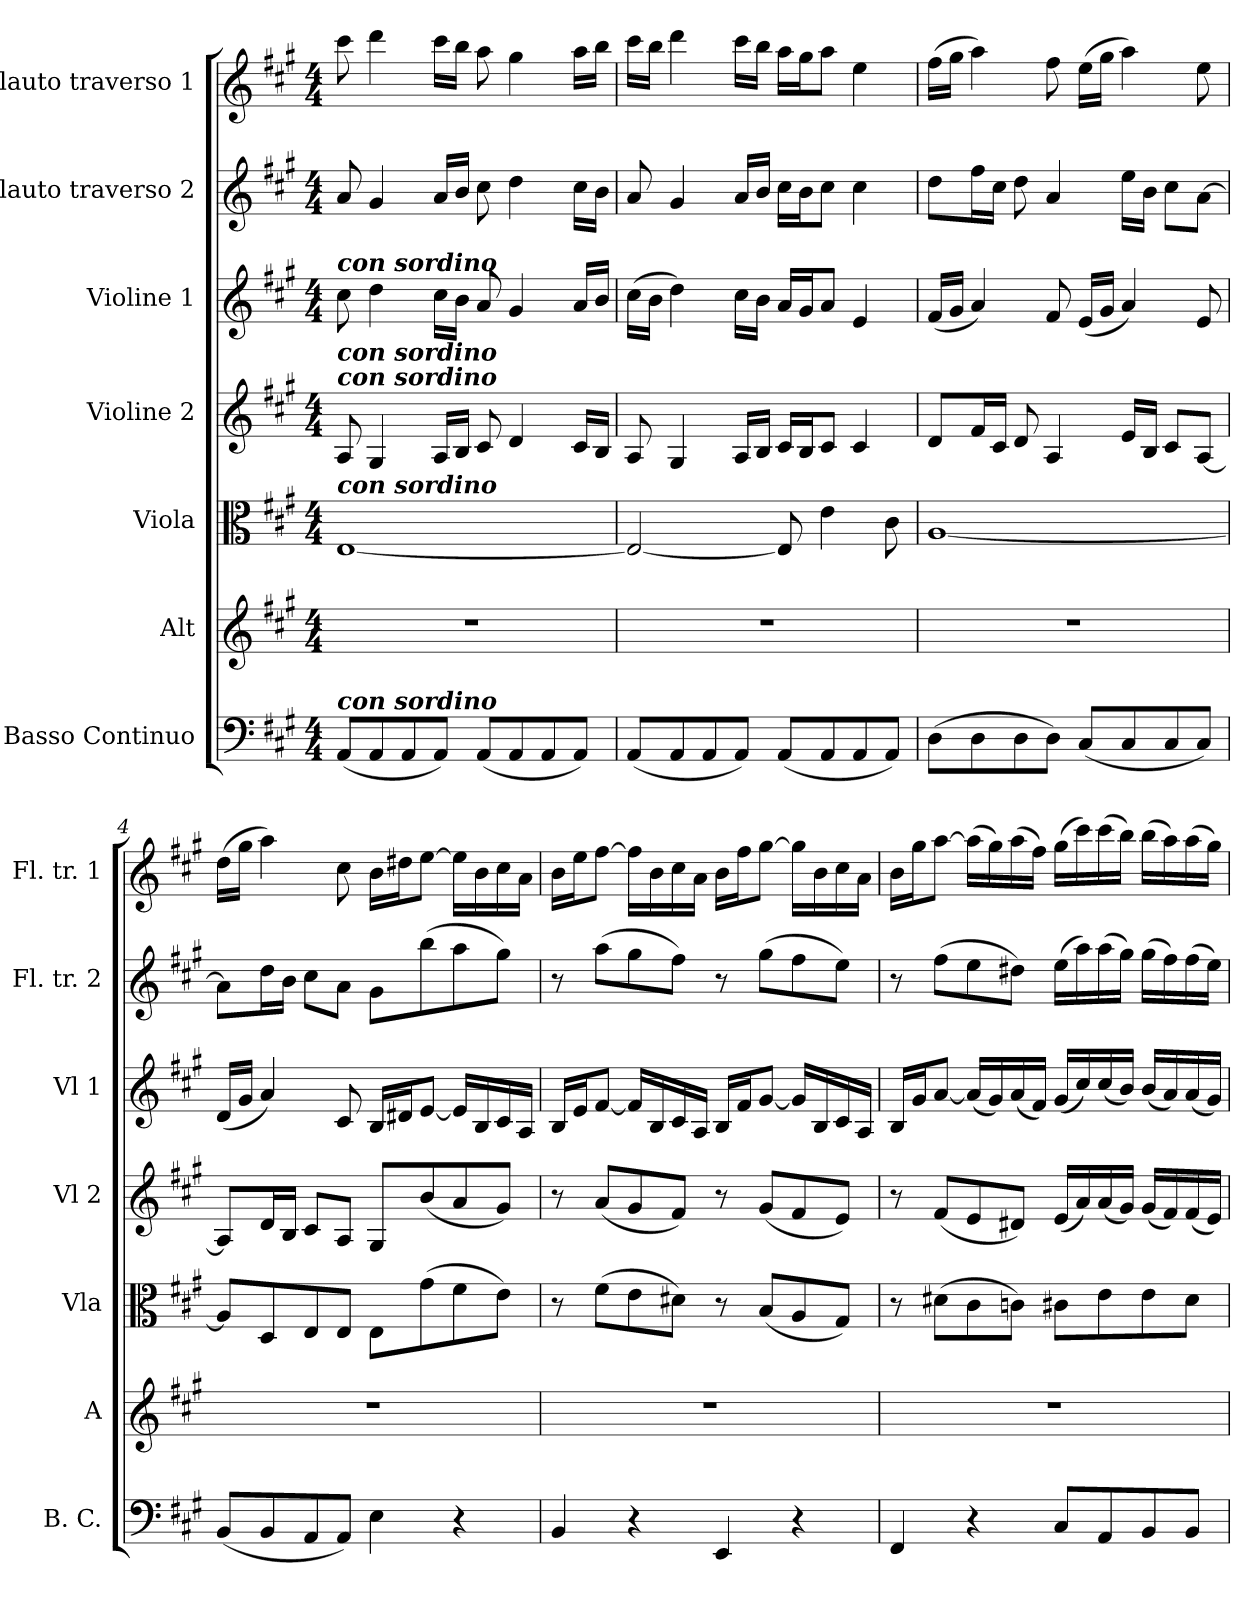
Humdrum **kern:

**kern	**kern	**kern	**kern	**kern	**kern	**kern
*part7	*part6	*part5	*part4	*part3	*part2	*part1
*staff7	*staff6	*staff5	*staff4	*staff3	*staff2	*staff1
*I"Basso Continuo	*I"Alt	*I"Viola	*I"Violine 2	*I"Violine 1	*I"Flauto traverso 2	*I"Flauto traverso 1
*I'B. C.	*I'A	*I'Vla	*I'Vl 2	*I'Vl 1	*I'Fl. tr. 2	*I'Fl. tr. 1
*clefF4	*clefG2	*clefC3	*clefG2	*clefG2	*clefG2	*clefG2
*k[f#c#g#]	*k[f#c#g#]	*k[f#c#g#]	*k[f#c#g#]	*k[f#c#g#]	*k[f#c#g#]	*k[f#c#g#]
*M4/4	*M4/4	*M4/4	*M4/4	*M4/4	*M4/4	*M4/4
=1	=1	=1	=1	=1	=1	=1
!	!	!	!	!LO:TX:a:Bi:t=con sordino	!	!
!	!	!	!LO:TX:a:Bi:t=con sordino	!	!	!
!	!	!	!LO:TX:a:Bi:t=con sordino	!	!	!
!	!	!LO:TX:a:Bi:t=con sordino	!	!	!	!
!LO:TX:a:Bi:t=con sordino	!	!	!	!	!	!
(8AA/L	1r	[1E	8A/	8cc#\	8a/	8ccc#\
8AA/	.	.	4G#/	4dd\	4g#/	4ddd\
8AA/	.	.	.	.	.	.
8AA/J)	.	.	16A/LL	16cc#\LL	16a/LL	16ccc#\LL
.	.	.	16B/JJ	16b\JJ	16b/JJ	16bb\JJ
(8AA/L	.	.	8c#/	8a/	8cc#\	8aa\
8AA/	.	.	4d/	4g#/	4dd\	4gg#\
8AA/	.	.	.	.	.	.
8AA/J)	.	.	16c#/LL	16a/LL	16cc#\LL	16aa\LL
.	.	.	16B/JJ	16b/JJ	16b\JJ	16bb\JJ
=2	=2	=2	=2	=2	=2	=2
(8AA/L	1r	2E/_	8A/	(16cc#\LL	8a/	16ccc#\LL
.	.	.	.	16b\JJ	.	16bb\JJ
8AA/	.	.	4G#/	4dd\)	4g#/	4ddd\
8AA/	.	.	.	.	.	.
8AA/J)	.	.	16A/LL	16cc#\LL	16a/LL	16ccc#\LL
.	.	.	16B/JJ	16b\JJ	16b/JJ	16bb\JJ
(8AA/L	.	8E/]	16c#/LL	16a/LL	16cc#\LL	16aa\LL
.	.	.	16B/J	16g#/J	16b\J	16gg#\J
8AA/	.	4e\	8c#/J	8a/J	8cc#\J	8aa\J
8AA/	.	.	4c#/	4e/	4cc#\	4ee\
8AA/J)	.	8c#\	.	.	.	.
!!LO:LB:g=z
=3	=3	=3	=3	=3	=3	=3
(8D\L	1r	[1A	8d/L	(16f#/LL	8dd\L	(16ff#\LL
.	.	.	.	16g#/JJ	.	16gg#\JJ
8D\	.	.	16f#/L	4a/)	16ff#\L	4aa\)
.	.	.	16c#/JJ	.	16cc#\JJ	.
8D\	.	.	8d/	.	8dd\	.
8D\J)	.	.	4A/	8f#/	4a/	8ff#\
(8C#/L	.	.	.	(16e/LL	.	(16ee\LL
.	.	.	.	16g#/JJ	.	16gg#\JJ
8C#/	.	.	16e/LL	4a/)	16ee\LL	4aa\)
.	.	.	16B/JJ	.	16b\JJ	.
8C#/	.	.	8c#/L	.	8cc#\L	.
8C#/J)	.	.	[8A/J	8e/	[8a\J	8ee\
!!LO:LB:g=z
=4	=4	=4	=4	=4	=4	=4
(8BB/L	1r	8A/L]	8A/L]	(16d/LL	8a\L]	(16dd\LL
.	.	.	.	16g#/JJ	.	16gg#\JJ
8BB/	.	8D/	16d/L	4a/)	16dd\L	4aa\)
.	.	.	16B/JJ	.	16b\JJ	.
8AA/	.	8E/	8c#/L	.	8cc#\L	.
8AA/J)	.	8E/J	8A/J	8c#/	8a\J	8cc#\
4E\	.	8E\L	8G#/L	16B/LL	8g#\L	16b\LL
.	.	.	.	16d#X/J	.	16dd#X\J
.	.	(8g#\	(8b/	[8e/J	(8bb\	[8ee\J
4r	.	8f#\	8a/	16e/LL]	8aa\	16ee\LL]
.	.	.	.	16B/	.	16b\
.	.	8e\J)	8g#/J)	16c#/	8gg#\J)	16cc#\
.	.	.	.	16A/JJ	.	16a\JJ
=5	=5	=5	=5	=5	=5	=5
4BB/	1r	8r	8r	16B/LL	8r	16b\LL
.	.	.	.	16e/J	.	16ee\J
.	.	(8f#\L	(8a/L	[8f#/J	(8aa\L	[8ff#\J
4r	.	8e\	8g#/	16f#/LL]	8gg#\	16ff#\LL]
.	.	.	.	16B/	.	16b\
.	.	8d#X\J)	8f#/J)	16c#/	8ff#\J)	16cc#\
.	.	.	.	16A/JJ	.	16a\JJ
4EE/	.	8r	8r	16B/LL	8r	16b\LL
.	.	.	.	16f#/J	.	16ff#\J
.	.	(8B/L	(8g#/L	[8g#/J	(8gg#\L	[8gg#\J
4r	.	8A/	8f#/	16g#/LL]	8ff#\	16gg#\LL]
.	.	.	.	16B/	.	16b\
.	.	8G#/J)	8e/J)	16c#/	8ee\J)	16cc#\
.	.	.	.	16A/JJ	.	16a\JJ
!!LO:PB:g=z
=6	=6	=6	=6	=6	=6	=6
4FF#/	1r	8r	8r	16B/LL	8r	16b\LL
.	.	.	.	16g#/J	.	16gg#\J
.	.	(8d#X\L	(8f#/L	[8a/J	(8ff#\L	[8aa\J
4r	.	8c#\	8e/	(16a/LL]	8ee\	(16aa\LL]
.	.	.	.	16g#/)	.	16gg#\)
.	.	8cn\J)	8d#X/J)	(16a/	8dd#X\J)	(16aa\
.	.	.	.	16f#/JJ)	.	16ff#\JJ)
8C#/L	.	8c#X\L	(16e/LL	(16g#/LL	(16ee\LL	(16gg#\LL
.	.	.	16a/)	16cc#/)	16aa\)	16ccc#\)
8AA/	.	8e\	(16a/	(16cc#/	(16aa\	(16ccc#\
.	.	.	16g#/JJ)	16b/JJ)	16gg#\JJ)	16bb\JJ)
8BB/	.	8e\	(16g#/LL	(16b/LL	(16gg#\LL	(16bb\LL
.	.	.	16f#/)	16a/)	16ff#\)	16aa\)
8BB/J	.	8d#\J	(16f#/	(16a/	(16ff#\	(16aa\
.	.	.	16e/JJ)	16g#/JJ)	16ee\JJ)	16gg#\JJ)
=	=	=	=	=	=	=
*-	*-	*-	*-	*-	*-	*-
